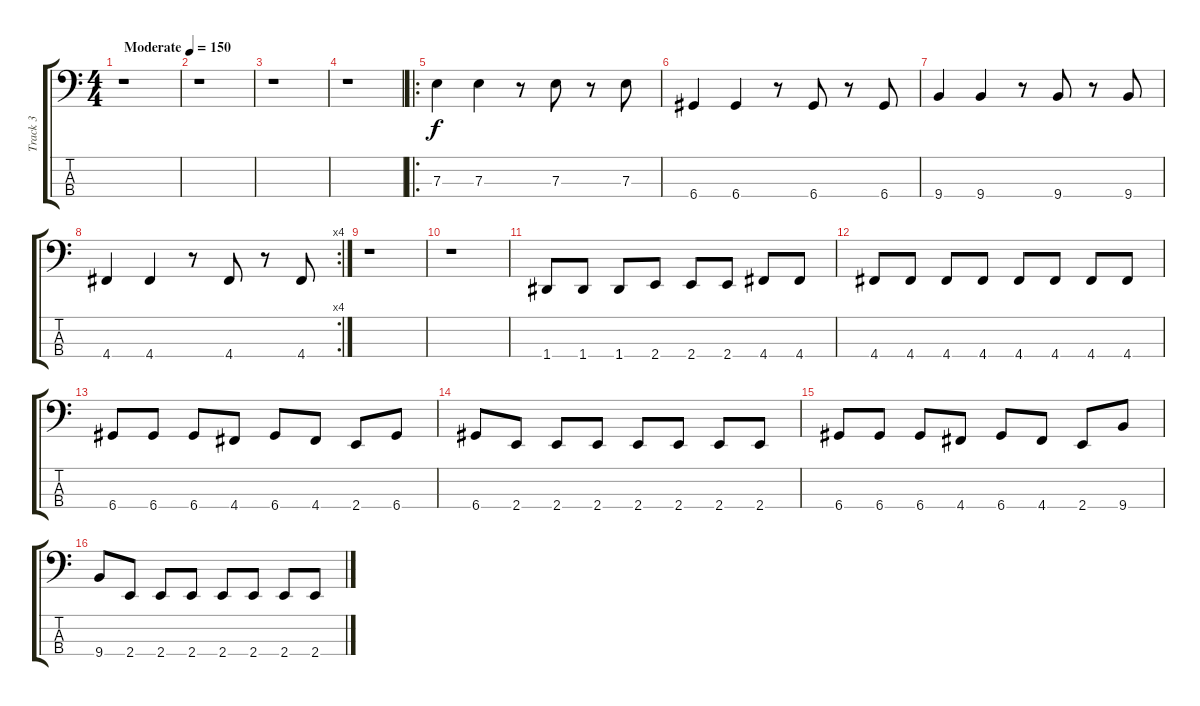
\track ("Track 3" "Track 3") {instrument electricbassfinger}
\staff {score tabs}
\tuning (G2 D2 A1 D1) {hide}
\ts (4 4)
\tempo (150 "Moderate")
\clef f4
\ks c
r.1{dy f instrument electricbassfinger} |
r.1 |
r.1 |
r.1 |
\ro
7.3.4 7.3.4 r.8 7.3.8 r.8 7.3.8 |
6.4.4 6.4.4 r.8 6.4.8 r.8 6.4.8 |
9.4.4 9.4.4 r.8 9.4.8 r.8 9.4.8 |
\rc 4
4.4.4 4.4.4 r.8 4.4.8 r.8 4.4.8 |
r.1 |
r.1 |
1.4.8 1.4.8 1.4.8 2.4.8 2.4.8 2.4.8 4.4.8 4.4.8 |
4.4.8 4.4.8 4.4.8 4.4.8 4.4.8 4.4.8 4.4.8 4.4.8 |
6.4.8 6.4.8 6.4.8 4.4.8 6.4.8 4.4.8 2.4.8 6.4.8 |
6.4.8 2.4.8 2.4.8 2.4.8 2.4.8 2.4.8 2.4.8 2.4.8 |
6.4.8 6.4.8 6.4.8 4.4.8 6.4.8 4.4.8 2.4.8 9.4.8 |
9.4.8 2.4.8 2.4.8 2.4.8 2.4.8 2.4.8 2.4.8 2.4.8
